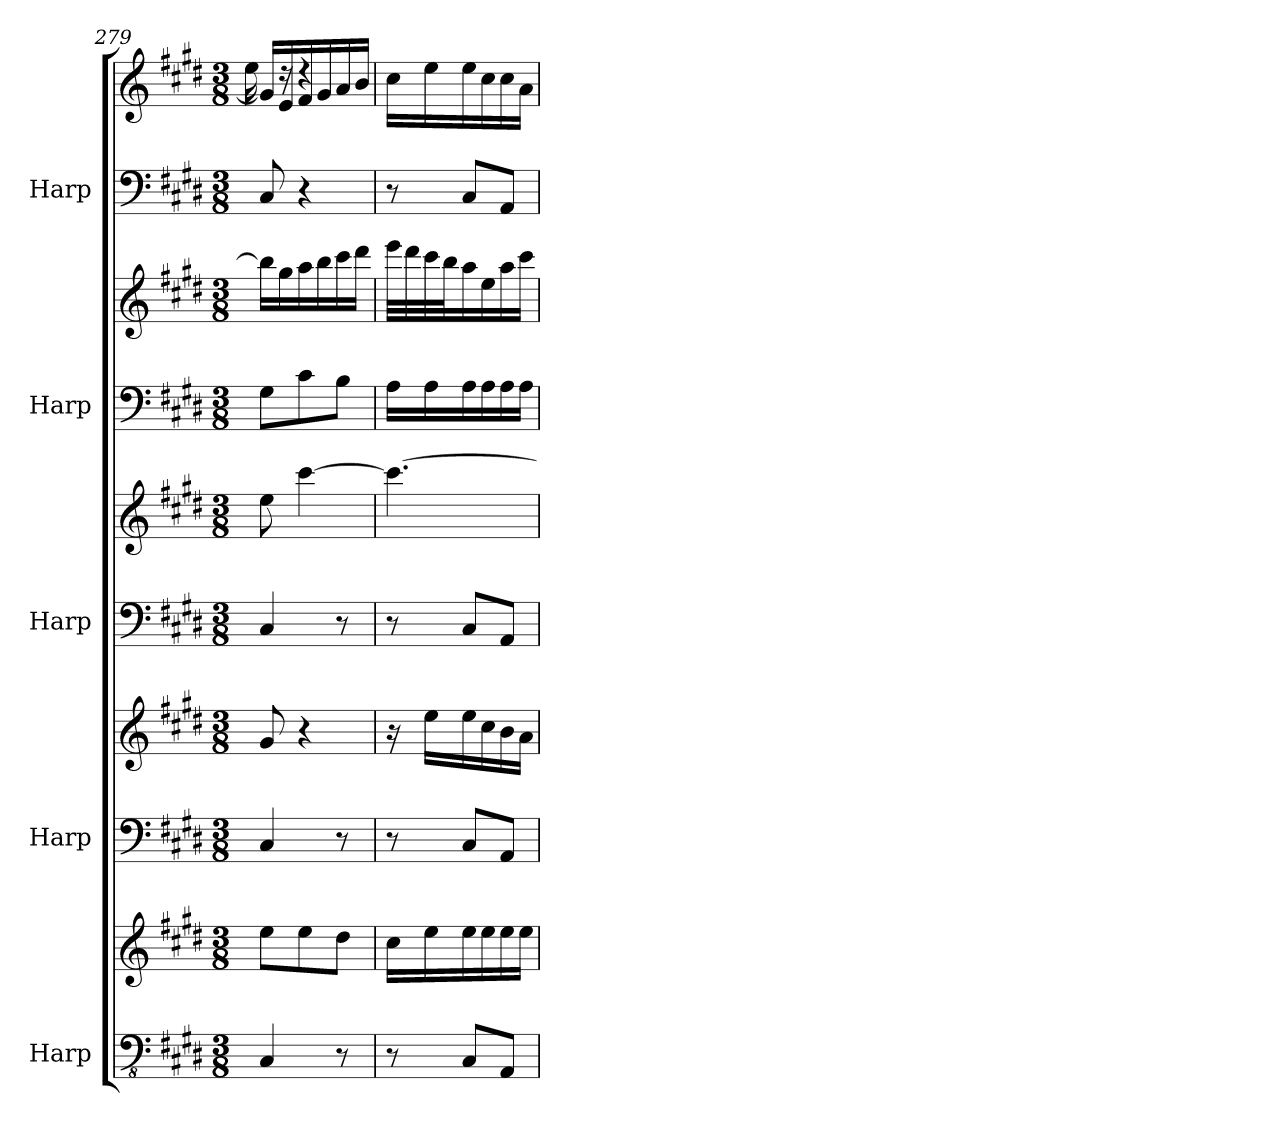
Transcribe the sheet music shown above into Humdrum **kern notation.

**kern	**kern	**kern	**kern	**kern	**kern	**kern	**kern	**kern	**kern
*part5	*part5	*part4	*part4	*part3	*part3	*part2	*part2	*part1	*part1
*staff10	*staff9	*staff8	*staff7	*staff6	*staff5	*staff4	*staff3	*staff2	*staff1
*I"Harp	*	*I"Harp	*	*I"Harp	*	*I"Harp	*	*I"Harp	*
*I'Hp	*	*I'Hp	*	*I'Hp	*	*I'Hp	*	*I'Hp	*
*clefFv4	*clefG2	*clefF4	*clefG2	*clefF4	*clefG2	*clefF4	*clefG2	*clefF4	*clefG2
*k[f#c#g#d#]	*k[f#c#g#d#]	*k[f#c#g#d#]	*k[f#c#g#d#]	*k[f#c#g#d#]	*k[f#c#g#d#]	*k[f#c#g#d#]	*k[f#c#g#d#]	*k[f#c#g#d#]	*k[f#c#g#d#]
*M3/8	*M3/8	*M3/8	*M3/8	*M3/8	*M3/8	*M3/8	*M3/8	*M3/8	*M3/8
=279	=279	=279	=279	=279	=279	=279	=279	=279	=279
*	*	*	*	*	*	*	*	*	*^
4CC#/	8ee\L	4C#/	8g#/	4C#/	8ee\	8G#\L	16bb\LL]	8C#/	16g#/LL]	16ee\
.	.	.	.	.	.	.	16gg#\	.	16e/	16rdd
.	8ee\	.	4r	.	[4ccc#\	8c#\	16aa\	4r	16f#/	4rdd
.	.	.	.	.	.	.	16bb\	.	16g#/	.
8r	8dd#\J	8r	.	8r	.	8B\J	16ccc#\	.	16a/	.
.	.	.	.	.	.	.	16ddd#\JJ	.	16b/JJ	.
*	*	*	*	*	*	*	*	*	*v	*v
=280	=280	=280	=280	=280	=280	=280	=280	=280	=280
8r	16cc#\LL	8r	16r	8r	4.ccc#\_	16A\LL	32eee\LLL	8r	16cc#\LL
.	.	.	.	.	.	.	32ddd#\	.	.
.	16ee\	.	16ee\LL	.	.	16A\	32ccc#\	.	16ee\
.	.	.	.	.	.	.	32bb\J	.	.
8CC#/L	16ee\	8C#/L	16ee\	8C#/L	.	16A\	16aa\	8C#/L	16ee\
.	16ee\	.	16cc#\	.	.	16A\	16ee\	.	16cc#\
8AAA/J	16ee\	8AA/J	16b\	8AA/J	.	16A\	16aa\	8AA/J	16cc#\
.	16ee\JJ	.	16a\JJ	.	.	16A\JJ	16ccc#\JJ	.	16a\JJ
=	=	=	=	=	=	=	=	=	=
*-	*-	*-	*-	*-	*-	*-	*-	*-	*-
